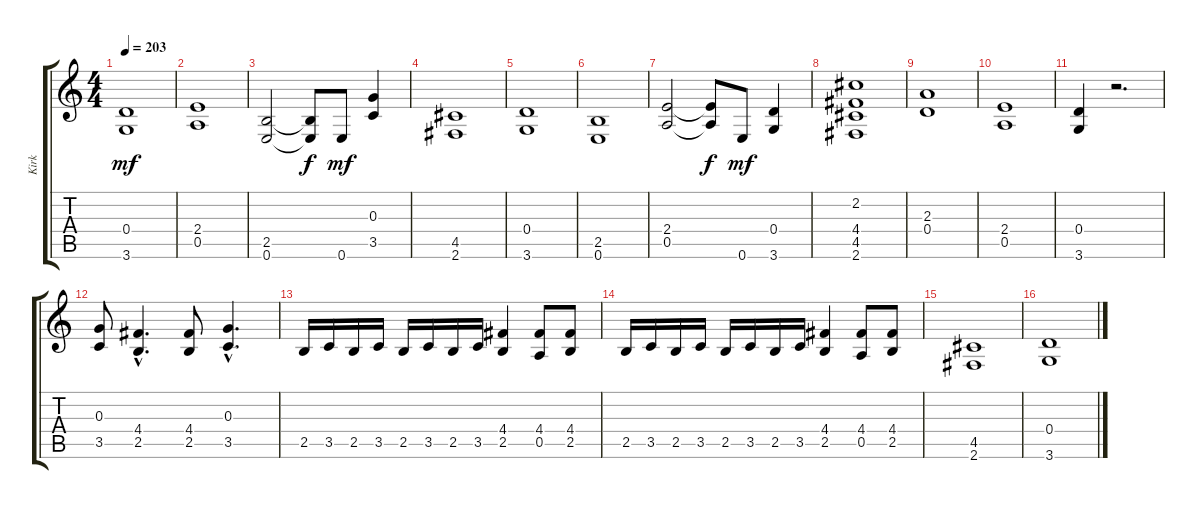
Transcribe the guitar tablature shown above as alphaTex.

\track ("Kirk" "Kirk") {instrument distortionguitar}
\staff {score tabs}
\tuning (E4 B3 G3 D3 A2 E2) {hide}
\ts (4 4)
\tempo 203
\clef g2
\ks c
(0.4 3.6).1{dy mf} |
(2.4 0.5).1 |
(2.5 0.6).2 (2.5{t} 0.6{t}).8{dy f} 0.6.8{dy mf} (0.3 3.5).4 |
(4.5 2.6).1 |
(0.4 3.6).1 |
(2.5 0.6).1 |
(2.4 0.5).2 (2.4{t} 0.5{t}).8{dy f} 0.6.8{dy mf} (0.4 3.6).4 |
(2.2 4.4 4.5 2.6).1 |
(2.3 0.4).1 |
(2.4 0.5).1 |
(0.4 3.6).4 r.2{d} |
(0.3 3.5).8 (4.4{hac} 2.5{hac}).4{d} (4.4 2.5).8 (0.3{hac} 3.5{hac}).4{d} |
2.5.16 3.5.16 2.5.16 3.5.16 2.5.16 3.5.16 2.5.16 3.5.16 (4.4 2.5).4 (4.4 0.5).8 (4.4 2.5).8 |
2.5.16 3.5.16 2.5.16 3.5.16 2.5.16 3.5.16 2.5.16 3.5.16 (4.4 2.5).4 (4.4 0.5).8 (4.4 2.5).8 |
(4.5 2.6).1 |
(0.4 3.6).1
